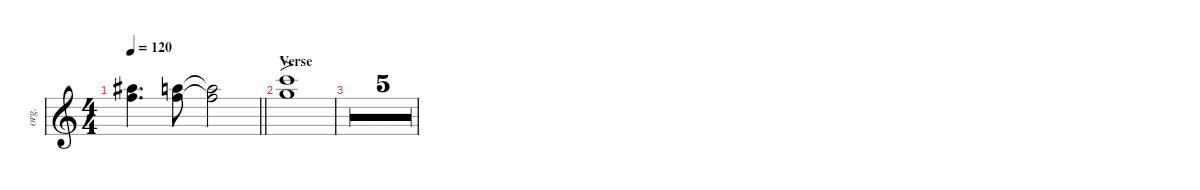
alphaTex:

\defaultSystemsLayout 4
\hideDynamics
\bracketExtendMode nobrackets
\otherSystemsTrackNameOrientation horizontal
\track ("Organ" "org.") {defaultSystemsLayout 8 multiBarRest instrument drawbarorgan}
\staff {score}
\tuning (E4 B3 G3 D3 A2 E2)
\ts (4 4)
\tempo 120
\clef g2
\barLineRight lightlight
\ks c
(18.1{acc #} 18.2).4{d dy mf beam Down} (22.2 22.3).8{beam Down} (22.2{t} 22.3{t}).2{beam Down} |
\section ("" "Verse")
(20.1 20.2).1{fo beam Down} |
r.1{beam Down} |
r.1{beam Down} |
\barLineRight lightlight
r.1{beam Down} |
r.1{beam Down} |
r.1{beam Down}
